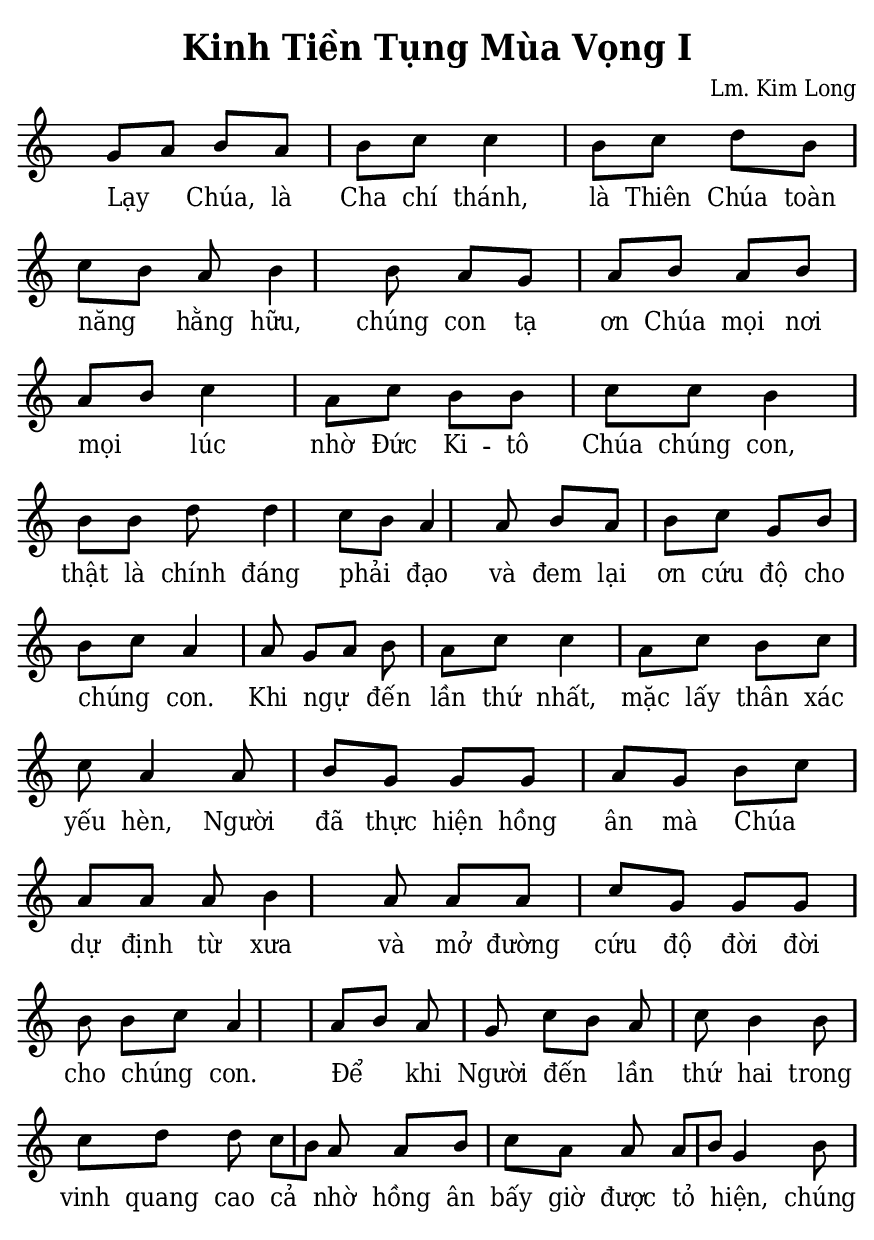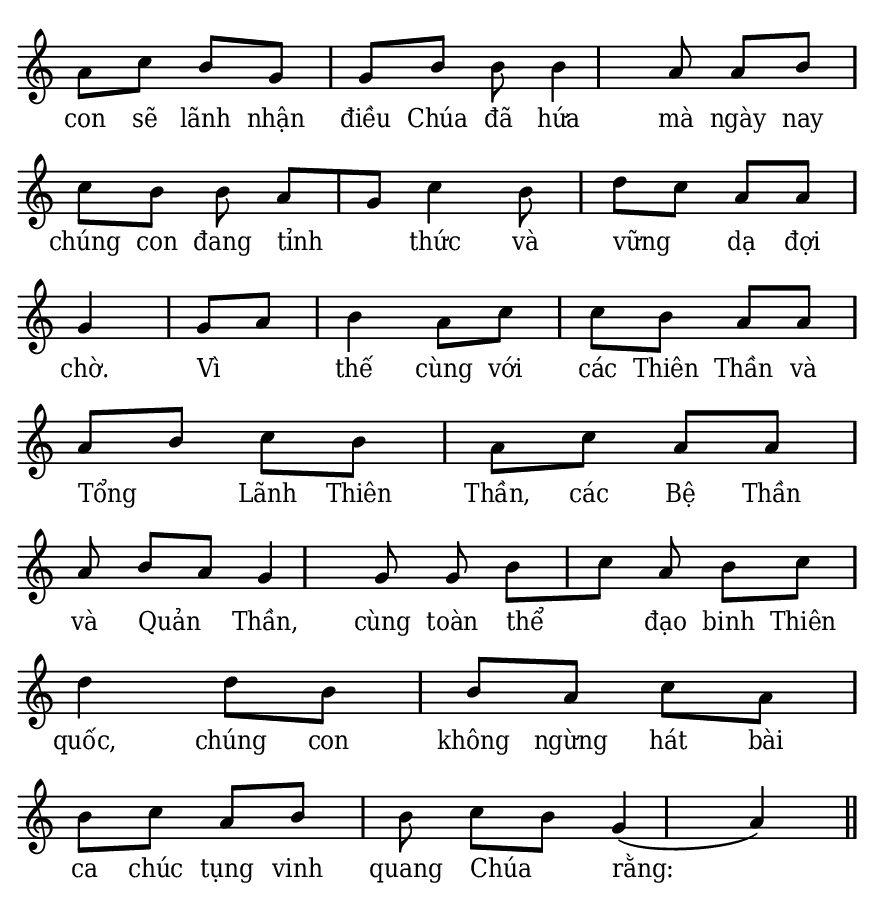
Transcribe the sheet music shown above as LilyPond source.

% Cài đặt chung\
\version "2.22.1"
\include "english.ly"
\include "gregorian.ly"

\header {
  title = "Kinh Tiền Tụng Mùa Vọng I"
  composer = "Lm. Kim Long"
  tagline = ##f
}

% Nhạc phiên khúc
nhacPhienKhucSop = \relative c'' {
  g8 \hide ([a]) b8 a8 b c c4 b8 c d b c \hide ([b]) a b4
  b8 a g a b a b a \hide ([b]) c4 a8 c b b c
  c b4 b8 b d d4 c8 \hide ([b]) a4 a8 b a b c g
  b b \hide ([c]) a4 \bar "|"
  
  a8 g \hide ([a]) b a c c4 a8 c b c c
  a4 a8 b g g g a g b \hide ([c]) a a a b4 a8 a a c
  g g g b b \hide ([c]) a4 \bar "|"
  a8 \hide ([b]) a g c \hide ([b]) a c b4 b8 c d d c \hide ([b])
  a a b c a a a \hide ([b]) g4 b8 a c b g g b b b4
  a8 a b c b b a \hide ([g]) c4 b8 d \hide ([c]) a a g4 \bar "|"
  g8 \hide ([a]) b4 a8 c c b a a a \hide ([b]) c b a c a a a
  b \hide ([a]) g4 g8 g b \hide ([c]) a b c d4 d8 b b
  a c a b c a b b c \hide ([b]) g4 (a) \bar "||"
}

% Lời phiên khúc
loiPhienKhucSop = \lyrics {
  Lạy Chúa, là Cha chí thánh, là Thiên Chúa toàn năng hằng hữu,
  chúng con tạ ơn Chúa mọi nơi mọi lúc nhờ Đức Ki -- tô
  Chúa chúng con, thật là chính đáng phải đạo
  và đem lại ơn cứu độ cho chúng con.
  Khi ngự đến lần thứ nhất, mặc lấy thân xác yếu hèn,
  Người đã thực hiện hồng ân mà Chúa dự định từ xưa
  và mở đường cứu độ đời đời cho chúng con.
  Để khi Người đến lần thứ hai trong vinh quang cao cả
  nhờ hồng ân bấy giờ được tỏ hiện, chúng con sẽ lãnh nhận
  điều Chúa đã hứa mà ngày nay chúng con đang tỉnh thức
  và vững dạ đợi chờ.
  Vì thế cùng với các Thiên Thần và Tổng Lãnh Thiên Thần,
  các Bệ Thần và Quản Thần, cùng toàn thể đạo binh Thiên quốc,
  chúng con không ngừng hát bài ca chúc tụng vinh quang Chúa rằng:
}

% Dàn trang
\paper {
  #(set-paper-size "a5")
  top-margin = 3\mm
  bottom-margin = 3\mm
  left-margin = 3\mm
  right-margin = 3\mm
  #(define fonts
	 (make-pango-font-tree "Deja Vu Serif Condensed"
	 		       "Deja Vu Serif Condensed"
			       "Deja Vu Serif Condensed"
			       (/ 20 20)))
  print-page-number = ##f
}

TongNhip = {
  \key c \major \time 2/4
  \set Timing.beamExceptions = #'()
  \set Timing.baseMoment = #(ly:make-moment 1/4)
}

\score {
  \new ChoirStaff <<
    \new Staff <<
      \new Voice = "beSop" {
        \clef treble \TongNhip \nhacPhienKhucSop
      }
      \new Lyrics \lyricsto beSop \loiPhienKhucSop
    >>
  >>
  \layout {
    \override Staff.TimeSignature.transparent = ##t
    \override Lyrics.LyricSpace.minimum-distance = #1.5
    \override LyricHyphen.minimum-distance = #2
    \override Score.BarNumber.break-visibility = ##(#f #f #f)
    \override Score.SpacingSpanner.uniform-stretching = ##t
    \override Score.SpacingSpanner.packed-spacing = ##f
    \set Score.defaultBarType = ""
    \set Score.barAlways = ##t
    ragged-last = ##f
    %indent = #10
  } 
}
